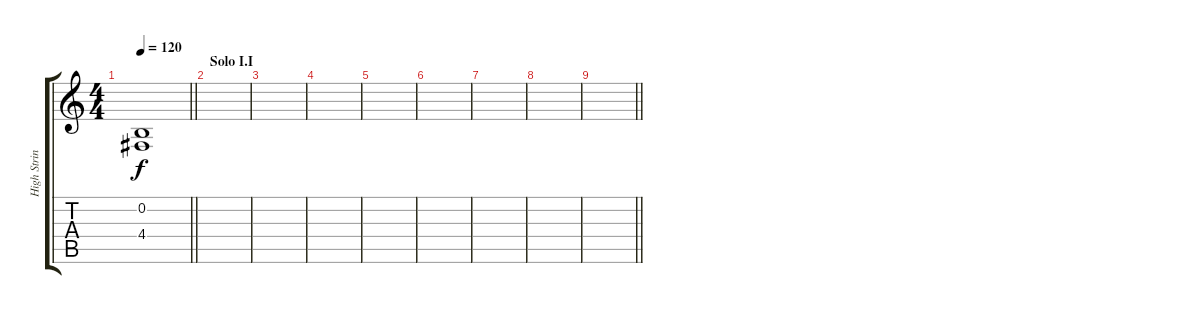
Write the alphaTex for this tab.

\track ("High Strings Standard" "High Strin") {instrument stringensemble1}
\staff {score tabs}
\tuning (E4 B3 G3 D3 A2 E2) {hide}
\ts (4 4)
\tempo 120
\clef g2
\barLineRight lightlight
\ks c
(0.2{t} 4.4{t}).1{dy f} |
\section ("" "Solo I.I")
|
|
|
|
|
|
|
\barLineRight lightlight
